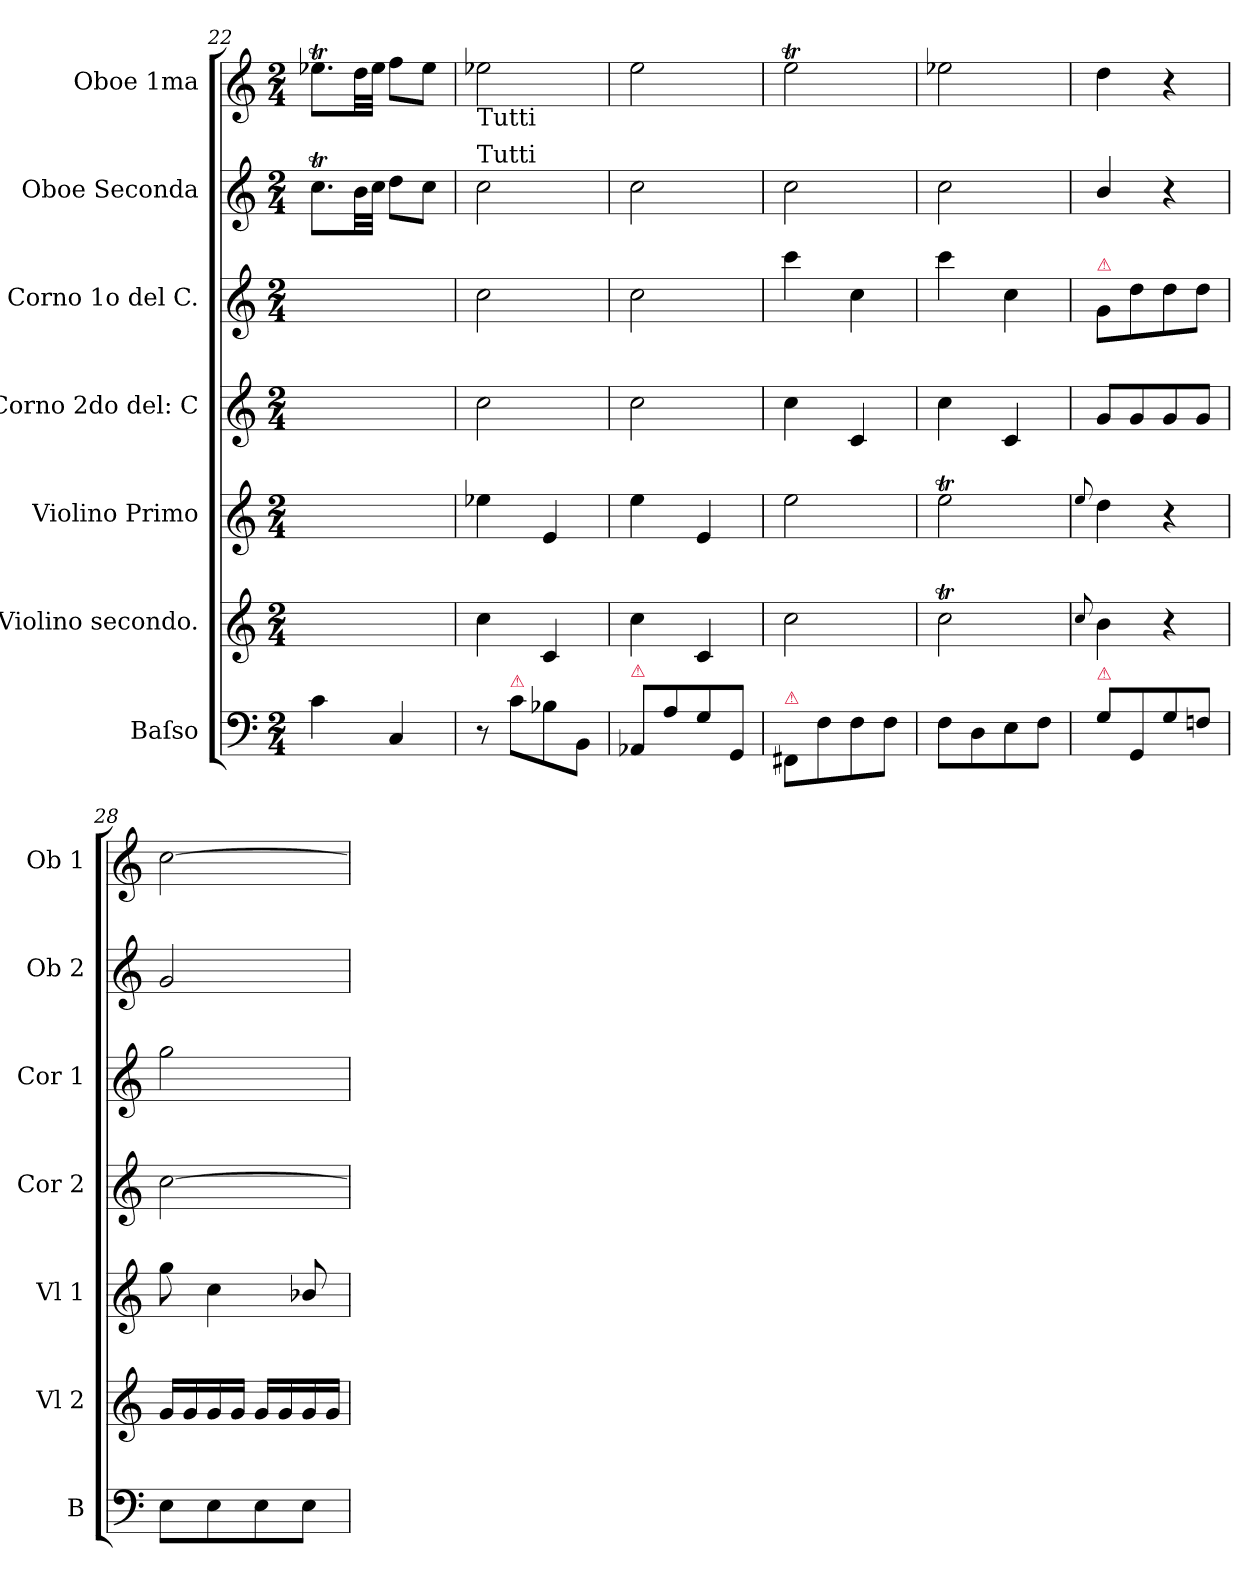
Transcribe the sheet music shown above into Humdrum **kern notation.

**kern	**dynam	**kern	**dynam	**kern	**dynam	**kern	**kern	**kern	**kern
*part7	*part7	*part6	*part6	*part5	*part5	*part4	*part3	*part2	*part1
*staff7	*staff7	*staff6	*staff6	*staff5	*staff5	*staff4	*staff3	*staff2	*staff1
*I"Baſso	*	*I"Violino secondo.	*	*I"Violino Primo	*	*I"Corno 2do del: C	*I"Corno 1o del C.	*I"Oboe Seconda	*I"Oboe 1ma
*I'B	*	*I'Vl 2	*	*I'Vl 1	*	*I'Cor 2	*I'Cor 1	*I'Ob 2	*I'Ob 1
*clefF4	*	*clefG2	*	*clefG2	*	*clefG2	*clefG2	*clefG2	*clefG2
*k[]	*	*k[]	*	*k[]	*	*k[]	*k[]	*k[]	*k[]
*M2/4	*	*M2/4	*	*M2/4	*	*M2/4	*M2/4	*M2/4	*M2/4
=22	=22	=22	=22	=22	=22	=22	=22	=22	=22
4c\	.	2ryy	.	2ryy	.	2ryy	2ryy	8.ccT\L	8.ee-XT\L
.	.	.	.	.	.	.	.	32b\LL	32dd\LL
.	.	.	.	.	.	.	.	32cc\JJJ	32ee-\JJJ
4C/	.	.	.	.	.	.	.	8dd\L	8ff\L
.	.	.	.	.	.	.	.	8cc\J	8ee-\J
=23	=23	=23	=23	=23	=23	=23	=23	=23	=23
!	!	!	!	!	!	!	!	!	!LO:TX:b:t=Tutti
!	!	!	!	!	!	!	!	!LO:TX:a:t=Tutti	!
!	!	!	!LO:DY:a	!	!LO:DY:b	!	!	!	!
8r	.	4cc\	for&colon;	4ee-X\	for&colon;	2cc\	2cc\	2cc\	2ee-X\
!LO:TX:a:color=crimson:t=⚠	!	!	!	!	!	!	!	!	!
!	!LO:DY:b	!	!	!	!	!	!	!	!
8c\L	for&colon;	.	.	.	.	.	.	.	.
8B-X\	.	4c/	.	4e/	.	.	.	.	.
8BB/J	.	.	.	.	.	.	.	.	.
=24	=24	=24	=24	=24	=24	=24	=24	=24	=24
!LO:TX:a:color=crimson:t=⚠	!	!	!	!	!	!	!	!	!
8AA-X/L	.	4cc\	.	4ee\	.	2cc\	2cc\	2cc\	2ee\
8A\	.	.	.	.	.	.	.	.	.
8G\	.	4c/	.	4e/	.	.	.	.	.
8GG/J	.	.	.	.	.	.	.	.	.
=25	=25	=25	=25	=25	=25	=25	=25	=25	=25
!LO:TX:a:color=crimson:t=⚠	!	!	!	!	!	!	!	!	!
8FF#X/L	.	2cc\	.	2ee\	.	4cc\	4ccc\	2cc\	2eet\
8F\	.	.	.	.	.	.	.	.	.
8F\	.	.	.	.	.	4c/	4cc\	.	.
8F\J	.	.	.	.	.	.	.	.	.
=26	=26	=26	=26	=26	=26	=26	=26	=26	=26
8F\L	.	2ccT\	.	2eet\	.	4cc\	4ccc\	2cc\	2ee-X\
8D\	.	.	.	.	.	.	.	.	.
8E\	.	.	.	.	.	4c/	4cc\	.	.
8F\J	.	.	.	.	.	.	.	.	.
=27	=27	=27	=27	=27	=27	=27	=27	=27	=27
.	.	8qqcc/	.	8qqee/	.	.	.	.	.
!	!	!	!	!	!	!	!LO:TX:a:color=crimson:t=⚠	!	!
!LO:TX:a:color=crimson:t=⚠	!	!	!	!	!	!	!	!	!
8G/L	.	4b\	.	4dd\	.	8g/L	8g/L	4b/	4dd\
8GG/	.	.	.	.	.	8g/	8dd\	.	.
8G\	.	4r	.	4r	.	8g/	8dd\	4r	4r
8Fn/J	.	.	.	.	.	8g/J	8dd\J	.	.
=28	=28	=28	=28	=28	=28	=28	=28	=28	=28
8E\L	.	16g/LL	.	8gg\	.	[<2cc\	2gg\	2g/	[<2cc\
.	.	16g/	.	.	.	.	.	.	.
8E\	.	16g/	.	4cc\	.	.	.	.	.
.	.	16g/JJ	.	.	.	.	.	.	.
8E\	.	16g/LL	.	.	.	.	.	.	.
.	.	16g/	.	.	.	.	.	.	.
8E\J	.	16g/	.	8b-X/	.	.	.	.	.
.	.	16g/JJ	.	.	.	.	.	.	.
=	=	=	=	=	=	=	=	=	=
*-	*-	*-	*-	*-	*-	*-	*-	*-	*-
